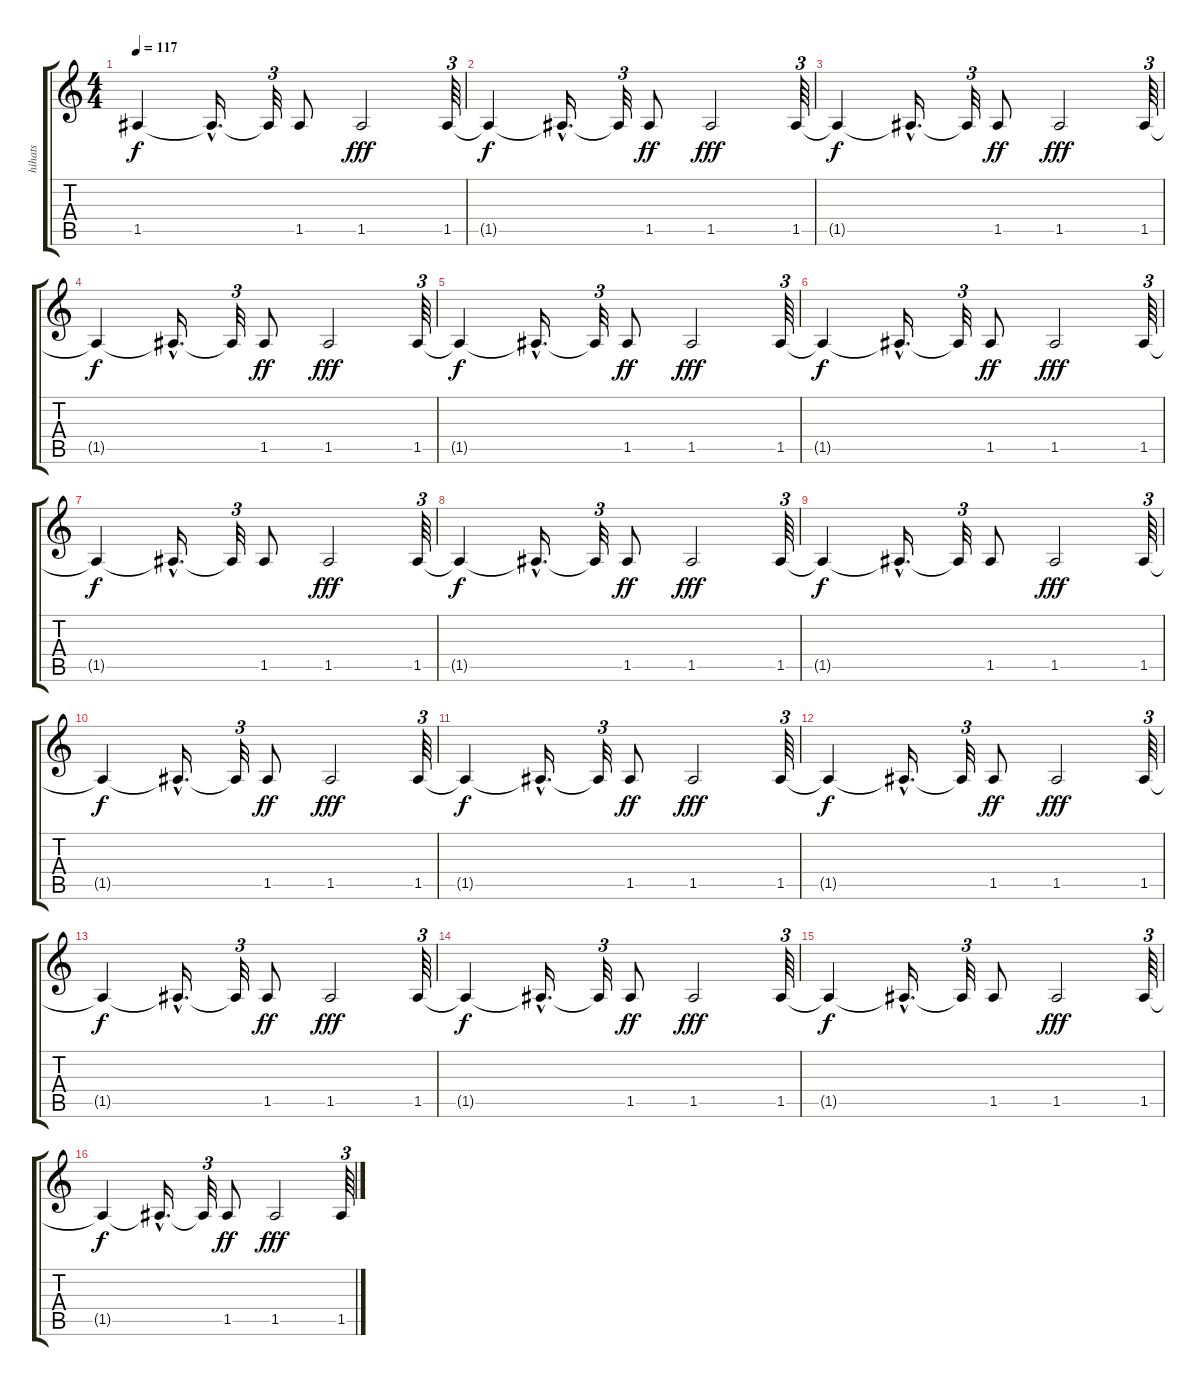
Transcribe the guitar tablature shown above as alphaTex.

\track ("hihats" "hihats") {instrument acousticguitarnylon}
\staff {score tabs}
\tuning (E4 B3 G3 D3 A2 E2) {hide}
\ts (4 4)
\tempo 117
\clef g2
\ks c
1.5{t}.4{dy f} 1.5{hac t}.16{d} 1.5{t}.32{tu (3 2)} 1.5.8 1.5.2{dy fff} 1.5.64{tu (3 2)} |
1.5{t}.4{dy f} 1.5{hac t}.16{d} 1.5{t}.32{tu (3 2)} 1.5.8{dy ff} 1.5.2{dy fff} 1.5.64{tu (3 2)} |
1.5{t}.4{dy f} 1.5{hac t}.16{d} 1.5{t}.32{tu (3 2)} 1.5.8{dy ff} 1.5.2{dy fff} 1.5.64{tu (3 2)} |
1.5{t}.4{dy f} 1.5{hac t}.16{d} 1.5{t}.32{tu (3 2)} 1.5.8{dy ff} 1.5.2{dy fff} 1.5.64{tu (3 2)} |
1.5{t}.4{dy f} 1.5{hac t}.16{d} 1.5{t}.32{tu (3 2)} 1.5.8{dy ff} 1.5.2{dy fff} 1.5.64{tu (3 2)} |
1.5{t}.4{dy f} 1.5{hac t}.16{d} 1.5{t}.32{tu (3 2)} 1.5.8{dy ff} 1.5.2{dy fff} 1.5.64{tu (3 2)} |
1.5{t}.4{dy f} 1.5{hac t}.16{d} 1.5{t}.32{tu (3 2)} 1.5.8 1.5.2{dy fff} 1.5.64{tu (3 2)} |
1.5{t}.4{dy f} 1.5{hac t}.16{d} 1.5{t}.32{tu (3 2)} 1.5.8{dy ff} 1.5.2{dy fff} 1.5.64{tu (3 2)} |
1.5{t}.4{dy f} 1.5{hac t}.16{d} 1.5{t}.32{tu (3 2)} 1.5.8 1.5.2{dy fff} 1.5.64{tu (3 2)} |
1.5{t}.4{dy f} 1.5{hac t}.16{d} 1.5{t}.32{tu (3 2)} 1.5.8{dy ff} 1.5.2{dy fff} 1.5.64{tu (3 2)} |
1.5{t}.4{dy f} 1.5{hac t}.16{d} 1.5{t}.32{tu (3 2)} 1.5.8{dy ff} 1.5.2{dy fff} 1.5.64{tu (3 2)} |
1.5{t}.4{dy f} 1.5{hac t}.16{d} 1.5{t}.32{tu (3 2)} 1.5.8{dy ff} 1.5.2{dy fff} 1.5.64{tu (3 2)} |
1.5{t}.4{dy f} 1.5{hac t}.16{d} 1.5{t}.32{tu (3 2)} 1.5.8{dy ff} 1.5.2{dy fff} 1.5.64{tu (3 2)} |
1.5{t}.4{dy f} 1.5{hac t}.16{d} 1.5{t}.32{tu (3 2)} 1.5.8{dy ff} 1.5.2{dy fff} 1.5.64{tu (3 2)} |
1.5{t}.4{dy f} 1.5{hac t}.16{d} 1.5{t}.32{tu (3 2)} 1.5.8 1.5.2{dy fff} 1.5.64{tu (3 2)} |
1.5{t}.4{dy f} 1.5{hac t}.16{d} 1.5{t}.32{tu (3 2)} 1.5.8{dy ff} 1.5.2{dy fff} 1.5.64{tu (3 2)}
